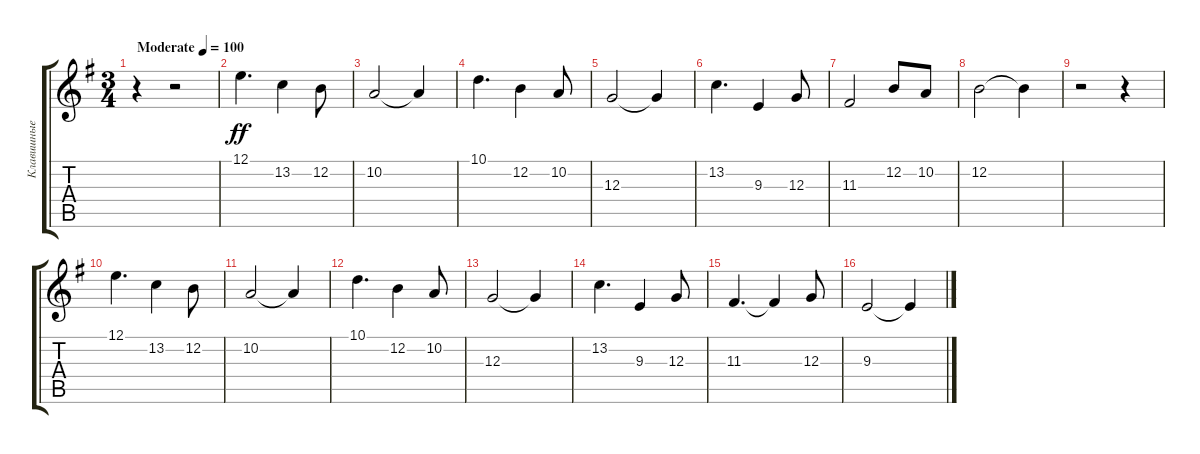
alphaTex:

\track ("Клавишные 2" "Клавишные ") {instrument stringensemble1}
\staff {score tabs}
\tuning (E4 B3 G3 D3 A2 E2) {hide}
\ts (3 4)
\tempo (100 "Moderate")
\clef g2
\ks eminor
r.4{dy ff instrument stringensemble1} r.2 |
12.1.4{d} 13.2.4 12.2.8 |
10.2.2 10.2{t}.4 |
10.1.4{d} 12.2.4 10.2.8 |
12.3.2 12.3{t}.4 |
13.2.4{d} 9.3.4 12.3.8 |
11.3.2 12.2.8 10.2.8 |
12.2.2 12.2{t}.4 |
r.2 r.4 |
12.1.4{d} 13.2.4 12.2.8 |
10.2.2 10.2{t}.4 |
10.1.4{d} 12.2.4 10.2.8 |
12.3.2 12.3{t}.4 |
13.2.4{d} 9.3.4 12.3.8 |
11.3.4{d} 11.3{t}.4 12.3.8 |
9.3.2 9.3{t}.4
